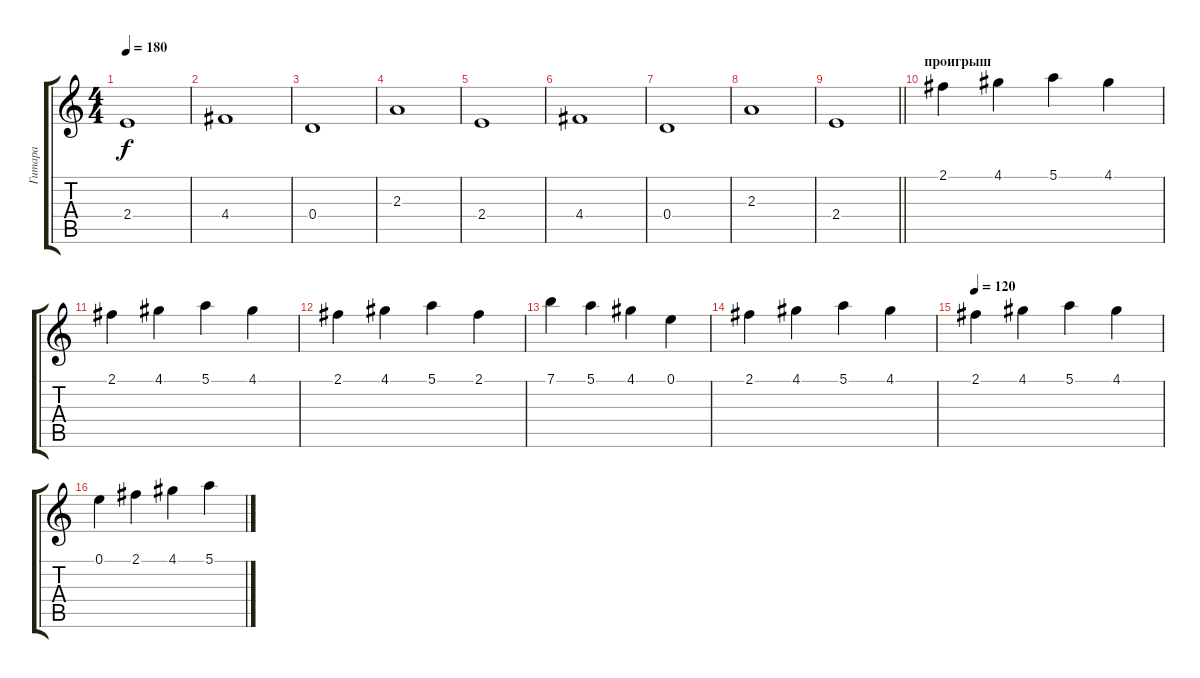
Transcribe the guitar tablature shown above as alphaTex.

\track ("Гитара" "Гитара") {instrument overdrivenguitar}
\staff {score tabs}
\tuning (E4 B3 G3 D3 A2 E2) {hide}
\ts (4 4)
\tempo 180
\clef g2
\ks c
2.4.1{dy f} |
4.4.1 |
0.4.1 |
2.3.1 |
2.4.1 |
4.4.1 |
0.4.1 |
2.3.1 |
\barLineRight lightlight
2.4.1 |
\section ("" "проигрыш")
2.1.4 4.1.4 5.1.4 4.1.4 |
2.1.4 4.1.4 5.1.4 4.1.4 |
2.1.4 4.1.4 5.1.4 2.1.4 |
7.1.4 5.1.4 4.1.4 0.1.4 |
2.1.4 4.1.4 5.1.4 4.1.4 |
\tempo 120
2.1.4 4.1.4 5.1.4 4.1.4 |
0.1.4 2.1.4 4.1.4 5.1.4
